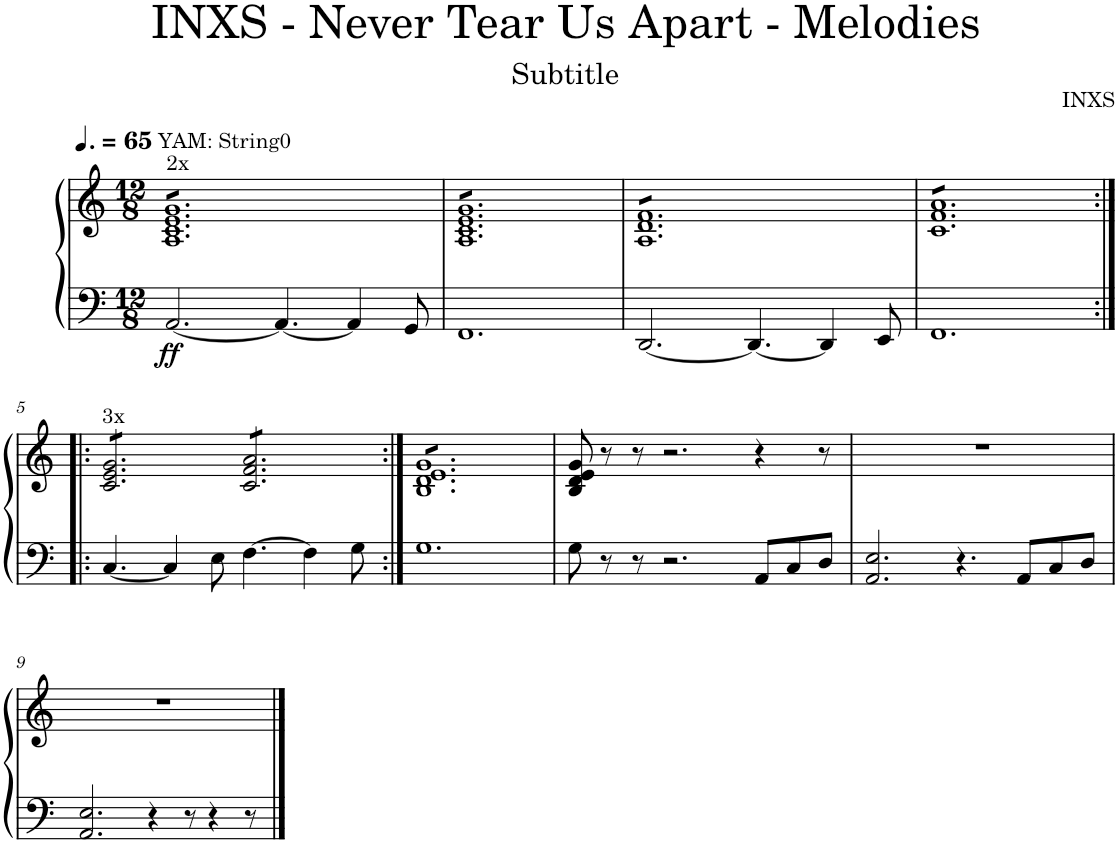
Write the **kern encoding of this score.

**kern	**kern	**dynam
*part1	*part1	*part1
*staff2	*staff1	*staff1/2
*I"Piano	*	*
*I'Pno.	*	*
*clefF4	*clefG2	*
*k[]	*k[]	*
*M12/8	*M12/8	*
*MM98	*MM98	*
=1	=1	=1
!	!LO:TX:a:t=YAM&colon; String0	!
!	!LO:TX:a:t=2x	!
!	!	!LO:DY:b=2
*	*tremolo	*
[2.AA/	8A 8c 8e 8gL	ff
.	8A 8c 8e 8g	.
.	8A 8c 8e 8g	.
.	8A 8c 8e 8g	.
.	8A 8c 8e 8g	.
.	8A 8c 8e 8g	.
4.AA/_	8A 8c 8e 8g	.
.	8A 8c 8e 8g	.
.	8A 8c 8e 8g	.
4AA/]	8A 8c 8e 8g	.
.	8A 8c 8e 8g	.
8GG/	8A 8c 8e 8gJ	.
=2	=2	=2
1.FF	8A 8c 8e 8gL	.
.	8A 8c 8e 8g	.
.	8A 8c 8e 8g	.
.	8A 8c 8e 8g	.
.	8A 8c 8e 8g	.
.	8A 8c 8e 8g	.
.	8A 8c 8e 8g	.
.	8A 8c 8e 8g	.
.	8A 8c 8e 8g	.
.	8A 8c 8e 8g	.
.	8A 8c 8e 8g	.
.	8A 8c 8e 8gJ	.
=3	=3	=3
[2.DD/	8A 8d 8fL	.
.	8A 8d 8f	.
.	8A 8d 8f	.
.	8A 8d 8f	.
.	8A 8d 8f	.
.	8A 8d 8f	.
4.DD/_	8A 8d 8f	.
.	8A 8d 8f	.
.	8A 8d 8f	.
4DD/]	8A 8d 8f	.
.	8A 8d 8f	.
8EE/	8A 8d 8fJ	.
=4	=4	=4
1.FF	8c 8f 8aL	.
.	8c 8f 8a	.
.	8c 8f 8a	.
.	8c 8f 8a	.
.	8c 8f 8a	.
.	8c 8f 8a	.
.	8c 8f 8a	.
.	8c 8f 8a	.
.	8c 8f 8a	.
.	8c 8f 8a	.
.	8c 8f 8a	.
.	8c 8f 8aJ	.
!!LO:LB:g=z
=5:|!|:	=5:|!|:	=5:|!|:
!	!LO:TX:a:t=3x	!
[4.C/	8c/ 8e/ 8g/L	.
.	8c/ 8e/ 8g/	.
.	8c/ 8e/ 8g/	.
4C/]	8c/ 8e/ 8g/	.
.	8c/ 8e/ 8g/	.
8E\	8c/ 8e/ 8g/J	.
[4.F\	8c/ 8f/ 8a/L	.
.	8c/ 8f/ 8a/	.
.	8c/ 8f/ 8a/	.
4F\]	8c/ 8f/ 8a/	.
.	8c/ 8f/ 8a/	.
8G\	8c/ 8f/ 8a/J	.
=6:|!	=6:|!	=6:|!
1.G	8B 8d 8e 8gL	.
.	8B 8d 8e 8g	.
.	8B 8d 8e 8g	.
.	8B 8d 8e 8g	.
.	8B 8d 8e 8g	.
.	8B 8d 8e 8g	.
.	8B 8d 8e 8g	.
.	8B 8d 8e 8g	.
.	8B 8d 8e 8g	.
.	8B 8d 8e 8g	.
.	8B 8d 8e 8g	.
.	8B 8d 8e 8gJ	.
*	*Xtremolo	*
=7	=7	=7
8G\	8B/ 8d/ 8e/ 8g/	.
8r	8r	.
8r	8r	.
2.r	2.r	.
8AA/L	4r	.
8C/	.	.
8D/J	8r	.
=8	=8	=8
2.AA/ 2.E/	1.r	.
4.r	.	.
8AA/L	.	.
8C/	.	.
8D/J	.	.
!!LO:LB:g=z
=9	=9	=9
2.AA/ 2.E/	1.r	.
4r	.	.
8r	.	.
4r	.	.
8r	.	.
==	==	==
*-	*-	*-
